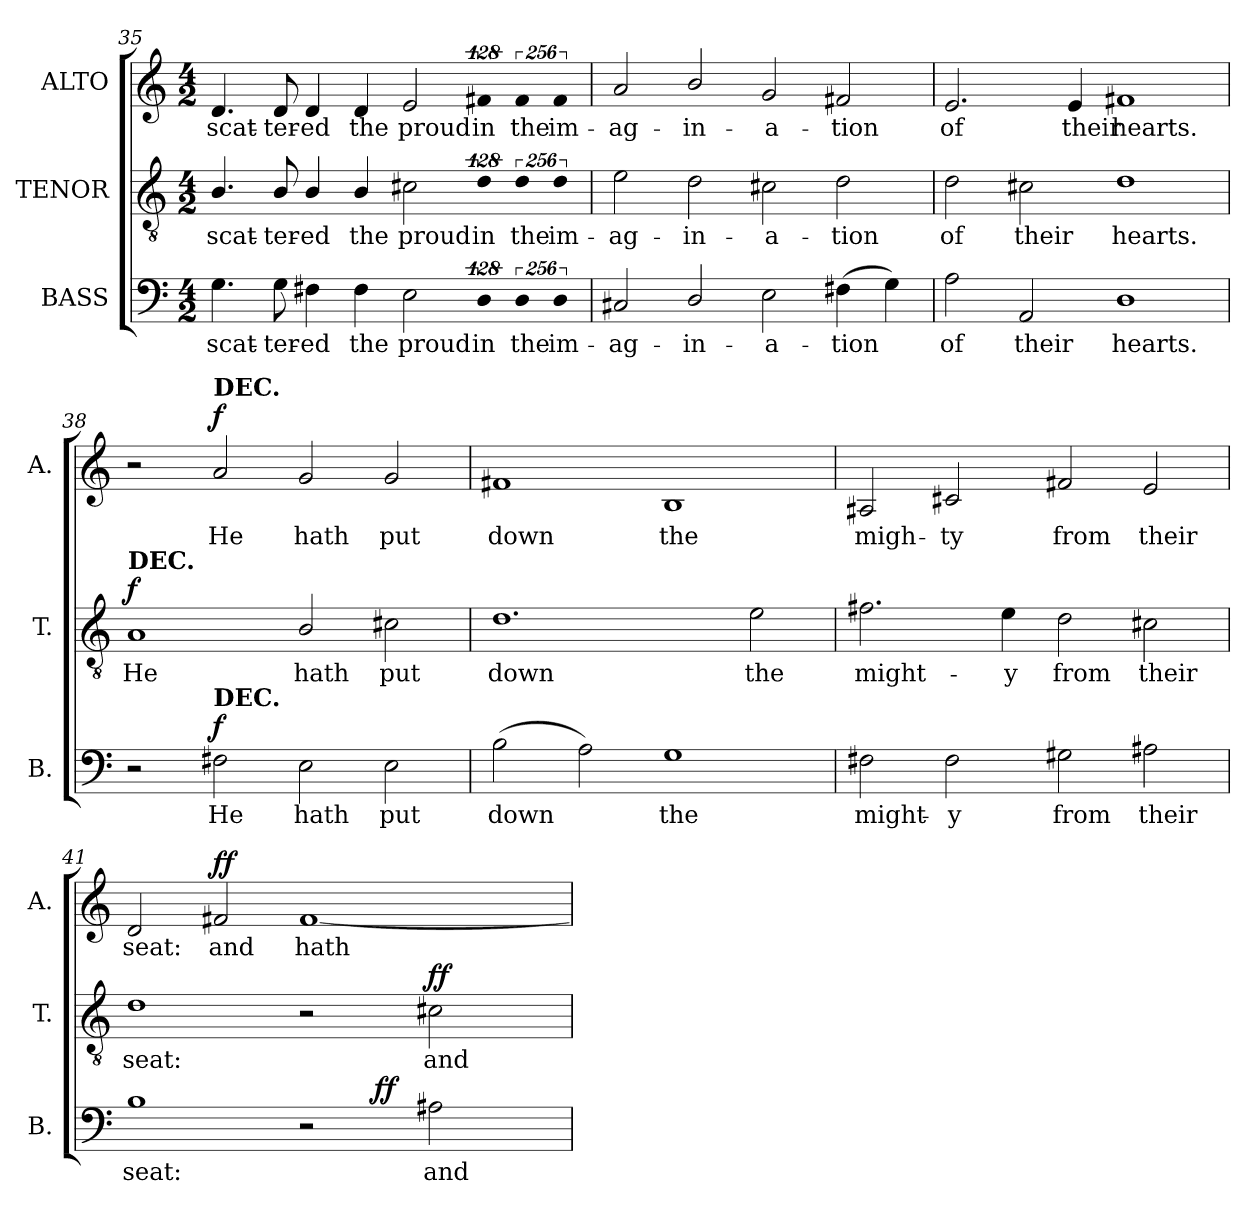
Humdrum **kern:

**kern	**text	**dynam	**kern	**text	**dynam	**kern	**text	**dynam
*part3	*part3	*part3	*part2	*part2	*part2	*part1	*part1	*part1
*staff3	*staff3	*staff3	*staff2	*staff2	*staff2	*staff1	*staff1	*staff1
*I"BASS	*	*	*I"TENOR	*	*	*I"ALTO	*	*
*I'B.	*	*	*I'T.	*	*	*I'A.	*	*
*clefF4	*	*	*clefGv2	*	*	*clefG2	*	*
*	*	*	*ITrd7c12	*	*	*	*	*
*k[]	*	*	*k[]	*	*	*k[]	*	*
*C:	*	*	*C:	*	*	*C:	*	*
*M4/2	*	*	*M4/2	*	*	*M4/2	*	*
=35	=35	=35	=35	=35	=35	=35	=35	=35
!	!LO:LY:b:color=#000000	!	!	!	!	!	!	!
!	!	!	!	!LO:LY:b:color=#000000	!	!	!	!
!	!	!	!	!	!	!	!LO:LY:b:color=#000000	!
4.Gi\	scat-	.	4.BBi/	scat-	.	4.di/	scat-	.
!	!LO:LY:b:color=#000000	!	!	!	!	!	!	!
!	!	!	!	!LO:LY:b:color=#000000	!	!	!	!
!	!	!	!	!	!	!	!LO:LY:b:color=#000000	!
8Gi\	-ter-	.	8BBi/	-ter-	.	8di/	-ter-	.
!	!LO:LY:b:color=#000000	!	!	!	!	!	!	!
!	!	!	!	!LO:LY:b:color=#000000	!	!	!	!
!	!	!	!	!	!	!	!LO:LY:b:color=#000000	!
4F#i\	-ed	.	4BBi/	-ed	.	4di/	-ed	.
!	!LO:LY:b:color=#000000	!	!	!	!	!	!	!
!	!	!	!	!LO:LY:b:color=#000000	!	!	!	!
!	!	!	!	!	!	!	!LO:LY:b:color=#000000	!
4F#i\	the	.	4BBi/	the	.	4di/	the	.
!	!LO:LY:b:color=#000000	!	!	!	!	!	!	!
!	!	!	!	!LO:LY:b:color=#000000	!	!	!	!
!	!	!	!	!	!	!	!LO:LY:b:color=#000000	!
2Ei\	proud	.	2C#Xi\	proud	.	2ei/	proud	.
!LO:N:vis=4	!	!	!	!	!	!	!	!
!	!LO:LY:b:color=#000000	!	!LO:N:vis=4	!	!	!	!	!
!	!	!	!	!LO:LY:b:color=#000000	!	!LO:N:vis=4	!	!
!	!	!	!	!	!	!	!LO:LY:b:color=#000000	!
512%85Di/	in	.	512%85Di\	in	.	512%85f#i/	in	.
!LO:N:vis=4	!	!	!	!	!	!	!	!
!	!LO:LY:b:color=#000000	!	!LO:N:vis=4	!	!	!	!	!
!	!	!	!	!LO:LY:b:color=#000000	!	!LO:N:vis=4	!	!
!	!	!	!	!	!	!	!LO:LY:b:color=#000000	!
1024%171Di/	the	.	1024%171Di\	the	.	1024%171f#i/	the	.
!LO:N:vis=4	!	!	!	!	!	!	!	!
!	!LO:LY:b:color=#000000	!	!LO:N:vis=4	!	!	!	!	!
!	!	!	!	!LO:LY:b:color=#000000	!	!LO:N:vis=4	!	!
!	!	!	!	!	!	!	!LO:LY:b:color=#000000	!
1024%171Di/	im-	.	1024%171Di\	im-	.	1024%171f#i/	im-	.
=36	=36	=36	=36	=36	=36	=36	=36	=36
!	!LO:LY:b:color=#000000	!	!	!	!	!	!	!
!	!	!	!	!LO:LY:b:color=#000000	!	!	!	!
!	!	!	!	!	!	!	!LO:LY:b:color=#000000	!
2C#Xi/	-ag-	.	2Ei\	-ag-	.	2ai/	-ag-	.
!	!LO:LY:b:color=#000000	!	!	!	!	!	!	!
!	!	!	!	!LO:LY:b:color=#000000	!	!	!	!
!	!	!	!	!	!	!	!LO:LY:b:color=#000000	!
2Di/	-in-	.	2Di\	-in-	.	2bi/	-in-	.
!	!LO:LY:b:color=#000000	!	!	!	!	!	!	!
!	!	!	!	!LO:LY:b:color=#000000	!	!	!	!
!	!	!	!	!	!	!	!LO:LY:b:color=#000000	!
2Ei\	-a-	.	2C#Xi\	-a-	.	2gi/	-a-	.
!	!LO:LY:b:color=#000000	!	!	!	!	!	!	!
!	!	!	!	!LO:LY:b:color=#000000	!	!	!	!
!	!	!	!	!	!	!	!LO:LY:b:color=#000000	!
(4F#i\	-tion	.	2Di\	-tion	.	2f#i/	-tion	.
4Gi\)	.	.	.	.	.	.	.	.
!!LO:LB:g=z
=37	=37	=37	=37	=37	=37	=37	=37	=37
!	!LO:LY:b:color=#000000	!	!	!	!	!	!	!
!	!	!	!	!LO:LY:b:color=#000000	!	!	!	!
!	!	!	!	!	!	!	!LO:LY:b:color=#000000	!
2Ai\	of	.	2Di\	of	.	2.ei/	of	.
!	!LO:LY:b:color=#000000	!	!	!	!	!	!	!
!	!	!	!	!LO:LY:b:color=#000000	!	!	!	!
2AAi/	their	.	2C#Xi\	their	.	.	.	.
!	!	!	!	!	!	!	!LO:LY:b:color=#000000	!
.	.	.	.	.	.	4ei/	their	.
!	!LO:LY:b:color=#000000	!	!	!	!	!	!	!
!	!	!	!	!LO:LY:b:color=#000000	!	!	!	!
!	!	!	!	!	!	!	!LO:LY:b:color=#000000	!
1Di	hearts.	.	1Di	hearts.	.	1f#i	hearts.	.
=38	=38	=38	=38	=38	=38	=38	=38	=38
!	!	!	!LO:TX:a:B:t=DEC.	!	!	!	!	!
!	!	!	!	!LO:LY:b:color=#000000	!	!	!	!
2r	.	.	1AAi	He	f	2r	.	.
!	!LO:LY:b:color=#000000	!	!	!	!	!	!	!
!	!	!	!	!	!	!LO:TX:a:B:t=DEC.	!	!
!LO:TX:a:B:t=DEC.	!	!	!	!	!	!	!	!
!	!	!	!	!	!	!	!LO:LY:b:color=#000000	!
2F#i\	He	f	.	.	.	2ai/	He	f
!	!LO:LY:b:color=#000000	!	!	!	!	!	!	!
!	!	!	!	!LO:LY:b:color=#000000	!	!	!	!
!	!	!	!	!	!	!	!LO:LY:b:color=#000000	!
2Ei\	hath	.	2BBi/	hath	.	2gi/	hath	.
!	!LO:LY:b:color=#000000	!	!	!	!	!	!	!
!	!	!	!	!LO:LY:b:color=#000000	!	!	!	!
!	!	!	!	!	!	!	!LO:LY:b:color=#000000	!
2Ei\	put	.	2C#Xi\	put	.	2gi/	put	.
=39	=39	=39	=39	=39	=39	=39	=39	=39
!	!LO:LY:b:color=#000000	!	!	!	!	!	!	!
!	!	!	!	!LO:LY:b:color=#000000	!	!	!	!
!	!	!	!	!	!	!	!LO:LY:b:color=#000000	!
(2Bi\	down	.	1.Di	down	.	1f#i	down	.
2Ai\)	.	.	.	.	.	.	.	.
!	!LO:LY:b:color=#000000	!	!	!	!	!	!	!
!	!	!	!	!	!	!	!LO:LY:b:color=#000000	!
1Gi	the	.	.	.	.	1Bi	the	.
!	!	!	!	!LO:LY:b:color=#000000	!	!	!	!
.	.	.	2Ei\	the	.	.	.	.
=40	=40	=40	=40	=40	=40	=40	=40	=40
!	!LO:LY:b:color=#000000	!	!	!	!	!	!	!
!	!	!	!	!LO:LY:b:color=#000000	!	!	!	!
!	!	!	!	!	!	!	!LO:LY:b:color=#000000	!
2F#i\	might-	.	2.F#i\	might-	.	2A#Xi/	migh-	.
!	!LO:LY:b:color=#000000	!	!	!	!	!	!	!
!	!	!	!	!	!	!	!LO:LY:b:color=#000000	!
2F#i\	-y	.	.	.	.	2c#Xi/	-ty	.
!	!	!	!	!LO:LY:b:color=#000000	!	!	!	!
.	.	.	4Ei\	-y	.	.	.	.
!	!LO:LY:b:color=#000000	!	!	!	!	!	!	!
!	!	!	!	!LO:LY:b:color=#000000	!	!	!	!
!	!	!	!	!	!	!	!LO:LY:b:color=#000000	!
2G#Xi\	from	.	2Di\	from	.	2f#i/	from	.
!	!LO:LY:b:color=#000000	!	!	!	!	!	!	!
!	!	!	!	!LO:LY:b:color=#000000	!	!	!	!
!	!	!	!	!	!	!	!LO:LY:b:color=#000000	!
2A#Xi\	their	.	2C#Xi\	their	.	2ei/	their	.
!!LO:LB:g=z
=41	=41	=41	=41	=41	=41	=41	=41	=41
!	!LO:LY:b:color=#000000	!	!	!	!	!	!	!
!	!	!	!	!LO:LY:b:color=#000000	!	!	!	!
!	!	!	!	!	!	!	!LO:LY:b:color=#000000	!
*^	*	*	*	*	*	*	*	*
1Bi	1ryy	seat:	.	1Di	seat:	.	2di/	seat:	.
!	!	!	!	!	!	!	!	!LO:LY:b:color=#000000	!
.	.	.	.	.	.	.	2f#i/	and	ff
!	!	!	!	!	!	!	!	!LO:LY:b:color=#000000	!
2r	4ryy	.	.	2r	.	.	[1f#i	hath	.
.	64ryy	.	.	.	.	.	.	.	.
.	128ryy	.	.	.	.	.	.	.	.
.	1024ryy	.	.	.	.	.	.	.	.
.	2ryy	.	ff	.	.	.	.	.	.
!	!	!LO:LY:b:color=#000000	!	!	!	!	!	!	!
!	!	!	!	!	!LO:LY:b:color=#000000	!	!	!	!
2A#Xi\	.	and	.	2C#Xi\	and	ff	.	.	.
.	8ryy	.	.	.	.	.	.	.	.
.	16ryy	.	.	.	.	.	.	.	.
.	32ryy	.	.	.	.	.	.	.	.
.	256..ryy	.	.	.	.	.	.	.	.
*v	*v	*	*	*	*	*	*	*	*
=	=	=	=	=	=	=	=	=
*-	*-	*-	*-	*-	*-	*-	*-	*-
